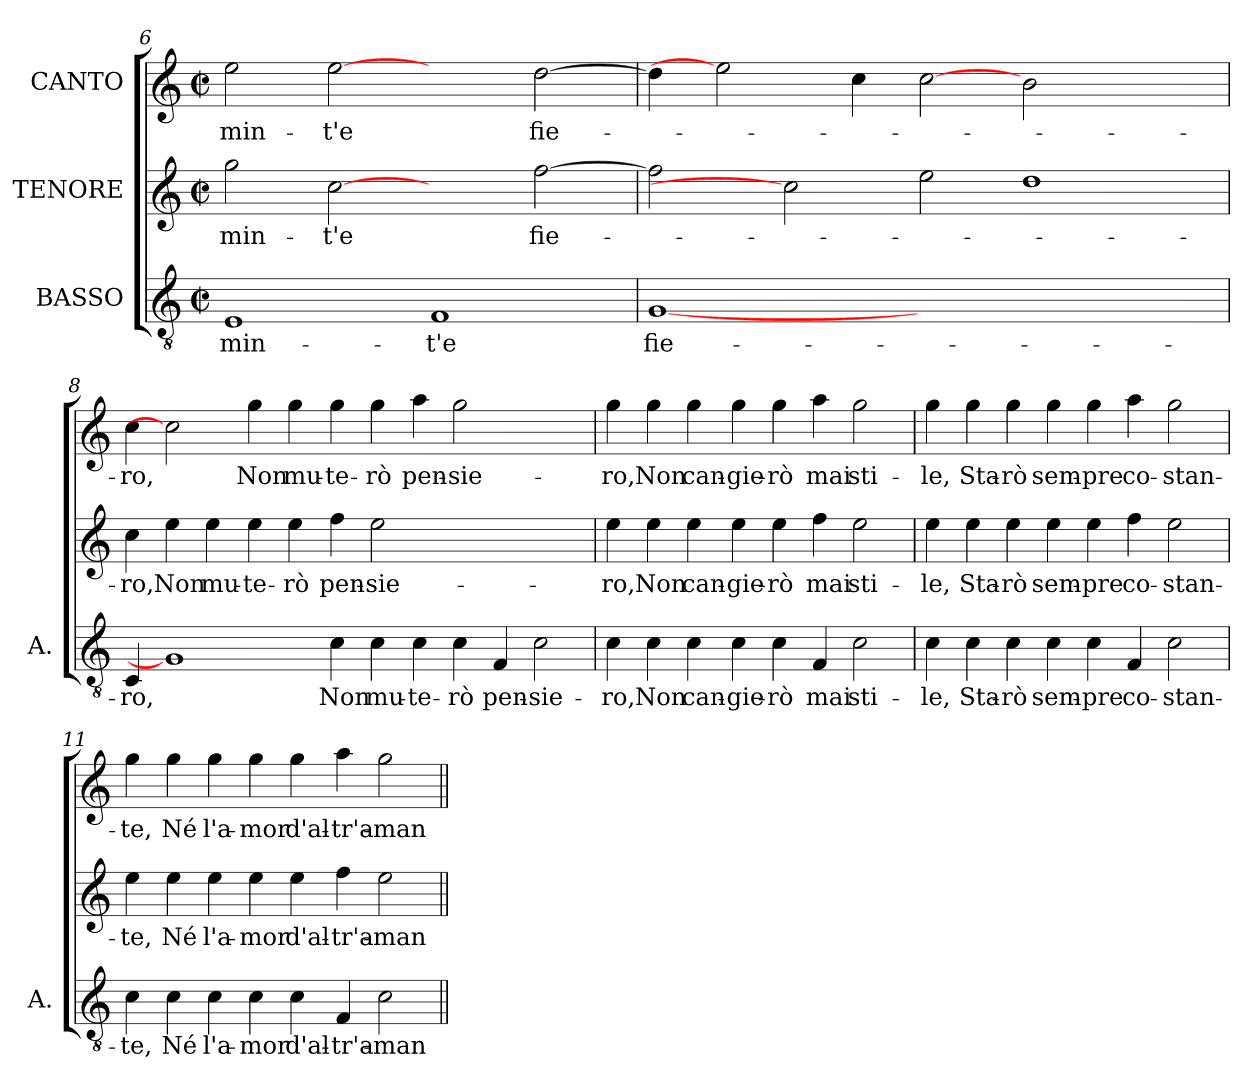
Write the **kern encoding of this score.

**kern	**text	**kern	**text	**kern	**text
*part3	*part3	*part2	*part2	*part1	*part1
*staff3	*staff3	*staff2	*staff2	*staff1	*staff1
*I"BASSO	*	*I"TENORE	*	*I"CANTO	*
*I'A.	*	*	*	*	*
*clefGv2	*	*clefG2	*	*clefG2	*
*ITrd7c12	*	*	*	*	*
*k[]	*	*k[]	*	*k[]	*
*C:	*	*C:	*	*C:	*
*M2/2	*	*M2/2	*	*M2/2	*
*met(c|)	*	*met(c|)	*	*met(c|)	*
=6	=6	=6	=6	=6	=6
!	!LO:LY:b:color=#000000	!	!	!	!
!	!	!	!LO:LY:b:color=#000000	!	!
!	!	!	!	!	!LO:LY:b:color=#000000
1EEi	-min-	2ggi\	-min-	2eei\	-min-
!	!	!	!LO:LY:b:color=#000000	!	!
!	!	!	!	!	!LO:LY:b:color=#000000
.	.	[2cci	-t'e	[2eei	-t'e
!	!LO:LY:b:color=#000000	!	!	!	!
1FFi	-t'e	2ryy	.	2ryy	.
!	!	!	!LO:LY:b:color=#000000	!	!
!	!	!	!	!	!LO:LY:b:color=#000000
.	.	[>2ffi\	fie-	[>2ddi\	fie-
=7	=7	=7	=7	=7	=7
!	!LO:LY:b:color=#000000	!	!	!	!
[1GGi	fie-	2ffi\]	.	4ddi\]	.
.	.	.	.	2eei]	.
.	.	2cci]	.	.	.
.	.	.	.	4cci\	.
1.ryy	.	2eei\	.	[2cci	.
.	.	1ddi	.	2bi\	.
.	.	.	.	2ryy	.
=8	=8	=8	=8	=8	=8
!	!LO:LY:b:color=#000000	!	!	!	!
!	!	!	!LO:LY:b:color=#000000	!	!
!	!	!	!	!	!LO:LY:b:color=#000000
4CCi/	-ro,	4cci\	-ro,	4cci\	-ro,
!	!	!	!LO:LY:b:color=#000000	!	!
1GGi]	.	4eei\	Non	2cci]	.
!	!	!	!LO:LY:b:color=#000000	!	!
.	.	4eei\	mu-	.	.
!	!	!	!LO:LY:b:color=#000000	!	!
!	!	!	!	!	!LO:LY:b:color=#000000
.	.	4eei\	-te-	4ggi\	Non
!	!	!	!LO:LY:b:color=#000000	!	!
!	!	!	!	!	!LO:LY:b:color=#000000
.	.	4eei\	-rò	4ggi\	mu-
!	!LO:LY:b:color=#000000	!	!	!	!
!	!	!	!LO:LY:b:color=#000000	!	!
!	!	!	!	!	!LO:LY:b:color=#000000
4Ci\	Non	4ffi\	pen-	4ggi\	-te-
!	!LO:LY:b:color=#000000	!	!	!	!
!	!	!	!LO:LY:b:color=#000000	!	!
!	!	!	!	!	!LO:LY:b:color=#000000
4Ci\	mu-	2eei\	-sie-	4ggi\	-rò
!	!LO:LY:b:color=#000000	!	!	!	!
!	!	!	!	!	!LO:LY:b:color=#000000
4Ci\	-te-	.	.	4aai\	pen-
!	!LO:LY:b:color=#000000	!	!	!	!
!	!	!	!	!	!LO:LY:b:color=#000000
4Ci\	-rò	1ryy	.	2ggi\	-sie-
!	!LO:LY:b:color=#000000	!	!	!	!
4FFi/	pen-	.	.	.	.
!	!LO:LY:b:color=#000000	!	!	!	!
2Ci\	-sie-	.	.	2ryy	.
!!LO:LB:g=z
=9	=9	=9	=9	=9	=9
!	!LO:LY:b:color=#000000	!	!	!	!
!	!	!	!LO:LY:b:color=#000000	!	!
!	!	!	!	!	!LO:LY:b:color=#000000
4Ci\	-ro,	4eei\	-ro,	4ggi\	-ro,
!	!LO:LY:b:color=#000000	!	!	!	!
!	!	!	!LO:LY:b:color=#000000	!	!
!	!	!	!	!	!LO:LY:b:color=#000000
4Ci\	Non	4eei\	Non	4ggi\	Non
!	!LO:LY:b:color=#000000	!	!	!	!
!	!	!	!LO:LY:b:color=#000000	!	!
!	!	!	!	!	!LO:LY:b:color=#000000
4Ci\	can-	4eei\	can-	4ggi\	can-
!	!LO:LY:b:color=#000000	!	!	!	!
!	!	!	!LO:LY:b:color=#000000	!	!
!	!	!	!	!	!LO:LY:b:color=#000000
4Ci\	-gie-	4eei\	-gie-	4ggi\	-gie-
!	!LO:LY:b:color=#000000	!	!	!	!
!	!	!	!LO:LY:b:color=#000000	!	!
!	!	!	!	!	!LO:LY:b:color=#000000
4Ci\	-rò	4eei\	-rò	4ggi\	-rò
!	!LO:LY:b:color=#000000	!	!	!	!
!	!	!	!LO:LY:b:color=#000000	!	!
!	!	!	!	!	!LO:LY:b:color=#000000
4FFi/	mai	4ffi\	mai	4aai\	mai
!	!LO:LY:b:color=#000000	!	!	!	!
!	!	!	!LO:LY:b:color=#000000	!	!
!	!	!	!	!	!LO:LY:b:color=#000000
2Ci\	sti-	2eei\	sti-	2ggi\	sti-
=10	=10	=10	=10	=10	=10
!	!LO:LY:b:color=#000000	!	!	!	!
!	!	!	!LO:LY:b:color=#000000	!	!
!	!	!	!	!	!LO:LY:b:color=#000000
4Ci\	-le,	4eei\	-le,	4ggi\	-le,
!	!LO:LY:b:color=#000000	!	!	!	!
!	!	!	!LO:LY:b:color=#000000	!	!
!	!	!	!	!	!LO:LY:b:color=#000000
4Ci\	Sta-	4eei\	Sta-	4ggi\	Sta-
!	!LO:LY:b:color=#000000	!	!	!	!
!	!	!	!LO:LY:b:color=#000000	!	!
!	!	!	!	!	!LO:LY:b:color=#000000
4Ci\	-rò	4eei\	-rò	4ggi\	-rò
!	!LO:LY:b:color=#000000	!	!	!	!
!	!	!	!LO:LY:b:color=#000000	!	!
!	!	!	!	!	!LO:LY:b:color=#000000
4Ci\	sem-	4eei\	sem-	4ggi\	sem-
!	!LO:LY:b:color=#000000	!	!	!	!
!	!	!	!LO:LY:b:color=#000000	!	!
!	!	!	!	!	!LO:LY:b:color=#000000
4Ci\	-pre	4eei\	-pre	4ggi\	-pre
!	!LO:LY:b:color=#000000	!	!	!	!
!	!	!	!LO:LY:b:color=#000000	!	!
!	!	!	!	!	!LO:LY:b:color=#000000
4FFi/	co-	4ffi\	co-	4aai\	co-
!	!LO:LY:b:color=#000000	!	!	!	!
!	!	!	!LO:LY:b:color=#000000	!	!
!	!	!	!	!	!LO:LY:b:color=#000000
2Ci\	-stan-	2eei\	-stan-	2ggi\	-stan-
=11	=11	=11	=11	=11	=11
!	!LO:LY:b:color=#000000	!	!	!	!
!	!	!	!LO:LY:b:color=#000000	!	!
!	!	!	!	!	!LO:LY:b:color=#000000
4Ci\	-te,	4eei\	-te,	4ggi\	-te,
!	!LO:LY:b:color=#000000	!	!	!	!
!	!	!	!LO:LY:b:color=#000000	!	!
!	!	!	!	!	!LO:LY:b:color=#000000
4Ci\	Né	4eei\	Né	4ggi\	Né
!	!LO:LY:b:color=#000000	!	!	!	!
!	!	!	!LO:LY:b:color=#000000	!	!
!	!	!	!	!	!LO:LY:b:color=#000000
4Ci\	l'a-	4eei\	l'a-	4ggi\	l'a-
!	!LO:LY:b:color=#000000	!	!	!	!
!	!	!	!LO:LY:b:color=#000000	!	!
!	!	!	!	!	!LO:LY:b:color=#000000
4Ci\	-mor	4eei\	-mor	4ggi\	-mor
!	!LO:LY:b:color=#000000	!	!	!	!
!	!	!	!LO:LY:b:color=#000000	!	!
!	!	!	!	!	!LO:LY:b:color=#000000
4Ci\	d'al-	4eei\	d'al-	4ggi\	d'al-
!	!LO:LY:b:color=#000000	!	!	!	!
!	!	!	!LO:LY:b:color=#000000	!	!
!	!	!	!	!	!LO:LY:b:color=#000000
4FFi/	-tr'a-	4ffi\	-tr'a-	4aai\	-tr'a-
!	!LO:LY:b:color=#000000	!	!	!	!
!	!	!	!LO:LY:b:color=#000000	!	!
!	!	!	!	!	!LO:LY:b:color=#000000
2Ci\	-man-	2eei\	-man-	2ggi\	-man-
=||	=||	=||	=||	=||	=||
*-	*-	*-	*-	*-	*-
